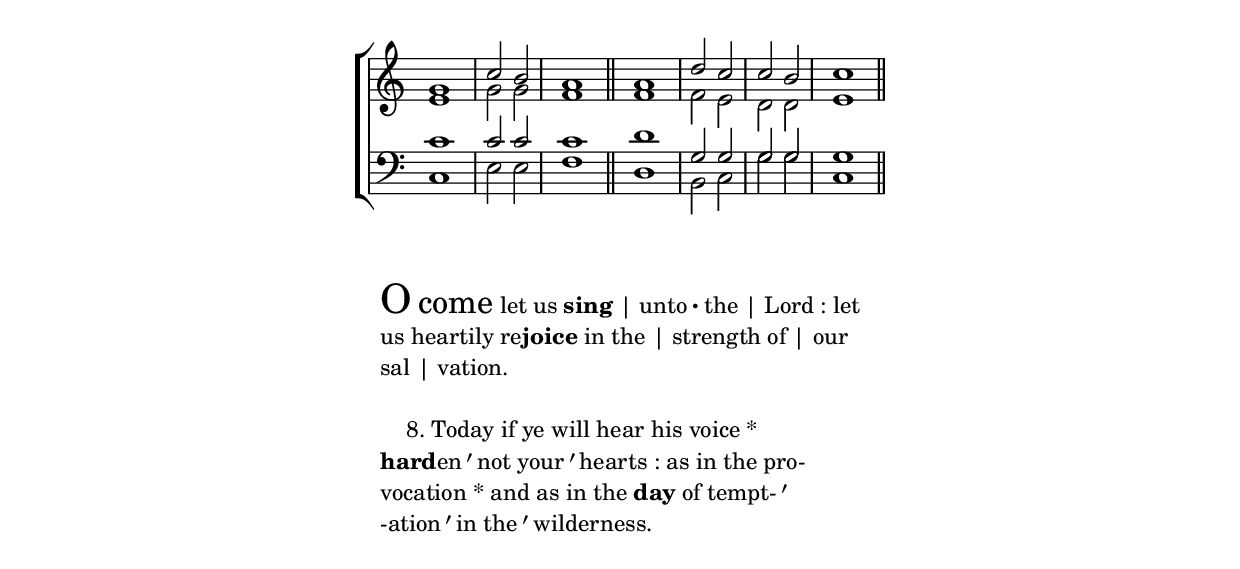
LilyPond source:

% Do not edit this file; it is automatically
% generated from Documentation/snippets/new
% This file is in the public domain.
%% Note: this file works from version 2.13.32
\version "2.13.32"

\header {
  lsrtags = "vocal-music, template"
  texidoc = "
This template shows one way of setting out an Anglican psalm chant. It
also shows how the verses may be added as stand-alone text under the
music.  The two verses are coded in different styles to demonstrate
more possibilities.
"
  doctitle = "Anglican psalm template"
} % begin verbatim


SopranoMusic = \relative g' {
  g1 | c2 b | a1 | \bar "||"
  a1 | d2 c | c b | c1 | \bar "||"
}

AltoMusic = \relative c' {
  e1 | g2 g | f1 |
  f1 | f2 e | d d | e1 |
}

TenorMusic = \relative a {
  c1 | c2 c | c1 |
  d1 | g,2 g | g g | g1 |
}

BassMusic =  \relative c {
  c1 | e2 e | f1 |
  d1 | b2 c | g' g | c,1 |
}

global = {
  \time 2/2
}

dot = \markup {
  \raise #0.7 \musicglyph #"dots.dot"
}

tick = \markup {
  \raise #1 \fontsize #-5 \musicglyph #"scripts.rvarcomma"
}

% Use markup to center the chant on the page
\markup {
  \fill-line {
    \score {  % centered
      <<
        \new ChoirStaff <<
          \new Staff <<
            \global
            \clef "treble"
            \new Voice = "Soprano" <<
              \voiceOne
              \SopranoMusic
            >>
            \new Voice = "Alto" <<
              \voiceTwo
              \AltoMusic
            >>
          >>
          \new Staff <<
            \clef "bass"
            \global
            \new Voice = "Tenor" <<
              \voiceOne
              \TenorMusic
            >>
            \new Voice = "Bass" <<
              \voiceTwo
              \BassMusic
            >>
          >>
        >>
      >>
      \layout {
        \context {
          \Score
          \override SpacingSpanner
          #'base-shortest-duration = #(ly:make-moment 1 2)
        }
        \context {
          \Staff
          \remove "Time_signature_engraver"
        }
      }
    }  % End score
  }
}  % End markup

\markup {
  \fill-line {
    \column {
      \left-align {
        \null \null \null
        \line {
          \fontsize #5 O
          \fontsize #3 come
          let us \bold sing | unto \dot the | Lord : let
        }
        \line {
          us heartily
          \concat { re \bold joice }
          in the | strength of | our
        }
        \line {
          sal | vation.
        }
        \null
        \line {
          \hspace #2.5 8. Today if ye will hear his voice *
        }
        \line {
          \concat { \bold hard en }
          \tick not your \tick hearts : as in the pro-
        }
        \line {
          vocation * and as in the \bold day of tempt- \tick
        }
        \line {
          -ation \tick in the \tick wilderness.
        }
      }
    }
  }
}
